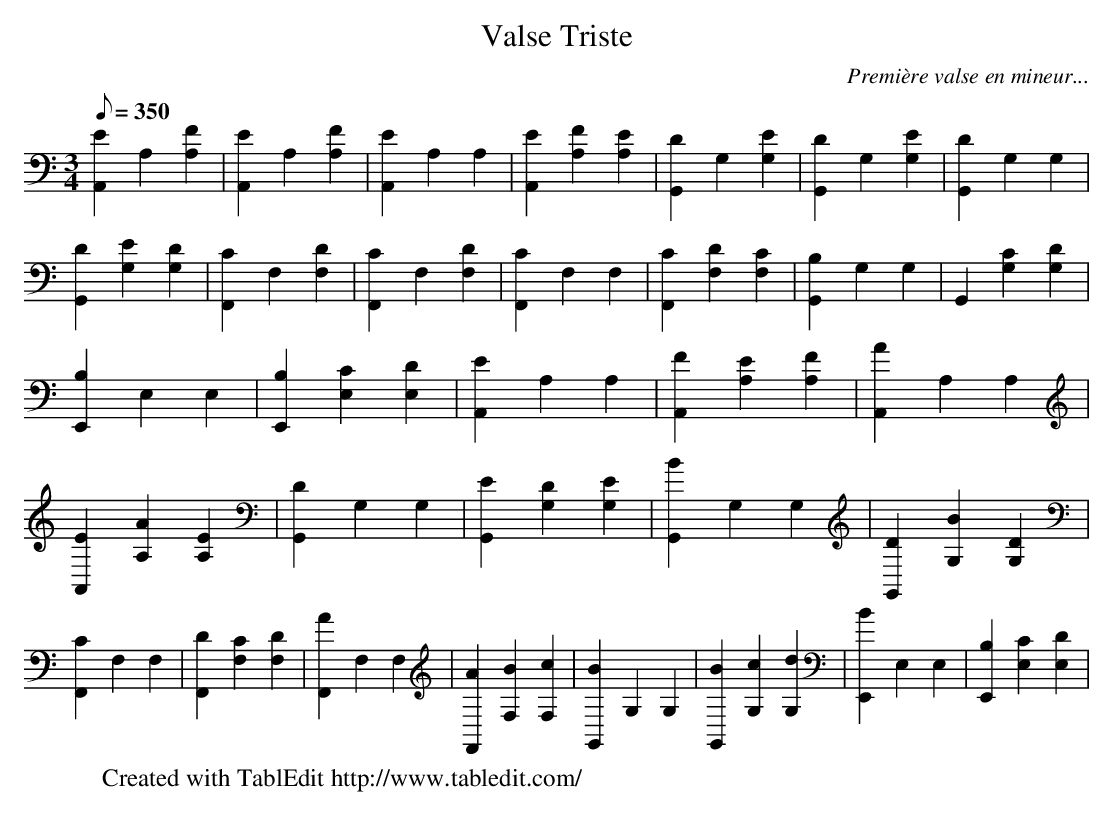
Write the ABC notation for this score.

X:1
T:Valse Triste
C:Première valse en mineur...
L:1/8
Q:350
M:3/4
K:C
 [E2A,,2] A,2 [F2A,2] | [E2A,,2] A,2 [F2A,2] | [E2A,,2] A,2 A,2 | [E2A,,2] [F2A,2] [E2A,2] | \
 [D2G,,2] G,2 [E2G,2] | [D2G,,2] G,2 [E2G,2] | [D2G,,2] G,2 G,2 | [D2G,,2] [E2G,2] [D2G,2] | \
 [C2F,,2] F,2 [D2F,2] | [C2F,,2] F,2 [D2F,2] | [C2F,,2] F,2 F,2 | [C2F,,2] [D2F,2] [C2F,2] | \
 [B,2G,,2] G,2 G,2 | G,,2 [C2G,2] [D2G,2] | [B,2E,,2] E,2 E,2 | [B,2E,,2] [C2E,2] [D2E,2] | \
 [E2A,,2] A,2 A,2 | [F2A,,2] [E2A,2] [F2A,2] | [A2A,,2] A,2 A,2 | [E2A,,2] [A2A,2] [E2A,2] | \
 [D2G,,2] G,2 G,2 | [E2G,,2] [D2G,2] [E2G,2] | [B2G,,2] G,2 G,2 | [D2G,,2] [B2G,2] [D2G,2] | \
 [C2F,,2] F,2 F,2 | [D2F,,2] [C2F,2] [D2F,2] | [A2F,,2] F,2 F,2 | [A2F,,2] [B2F,2] [c2F,2] | \
 [B2G,,2] G,2 G,2 | [B2G,,2] [c2G,2] [d2G,2] | [B2E,,2] E,2 E,2 | [B,2E,,2] [C2E,2] [D2E,2] | \
W:Created with TablEdit http://www.tabledit.com/
